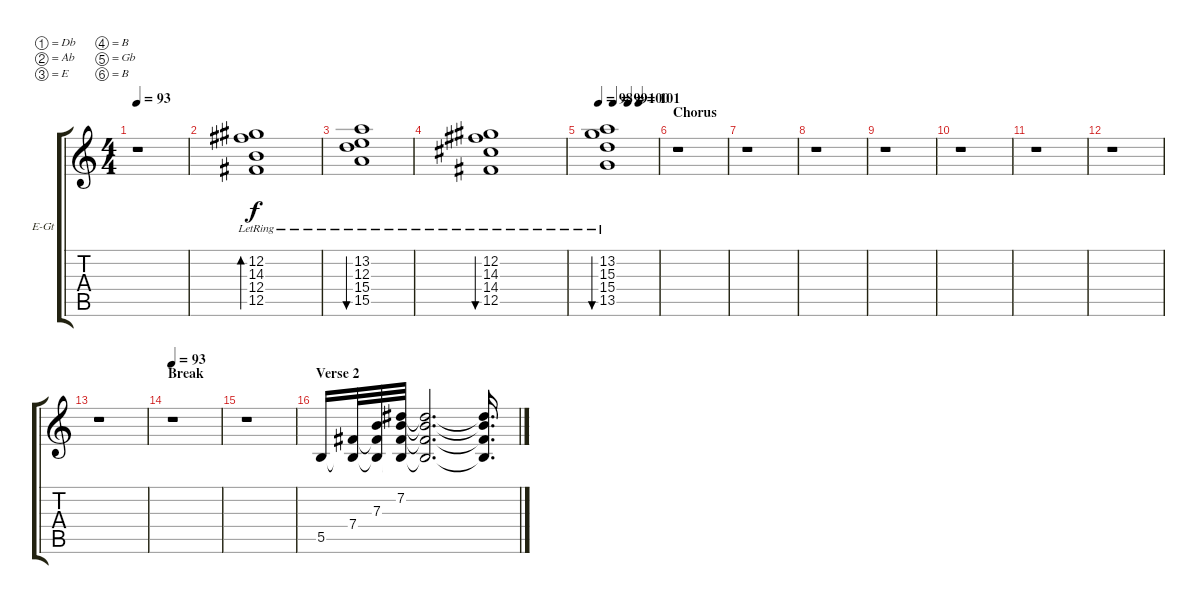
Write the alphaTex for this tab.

\bracketExtendMode groupsimilarinstruments
\firstSystemTrackNameOrientation horizontal
\otherSystemsTrackNameOrientation horizontal
\track ("Robb Flynn (Clean)" "E-Gt") {instrument electricguitarclean}
\staff {score tabs}
\tuning (Db4 Ab3 E3 B2 Gb2 B1)
\ts (4 4)
\tempo 93
\clef g2
\ks c
r.1{dy f} |
(12.2 14.3 12.4{lr} 12.5).1{bd 175} |
(13.2 12.3 15.4 15.5{lr}).1{bu 169} |
(12.2 14.3 14.4 12.5{lr}).1{bu 181} |
\tempo 98
\tempo (99 0.25)
\tempo (100 0.5)
\tempo (101 0.6875)
(13.2 15.3 15.4 13.5{lr}).1{bu 175} |
\section ("" "Chorus")
r.1 |
r.1 |
r.1 |
r.1 |
r.1 |
r.1 |
r.1 |
r.1 |
\section ("" "Break")
\tempo 93
r.1 |
r.1 |
\section ("" "Verse 2")
5.5.16 (7.4 5.5{t}).32 (7.3 7.4{t} 5.5{t}).32 (7.2 7.3{t} 7.4{t} 5.5{t}).32 (7.2{t} 7.3{t} 7.4{t} 5.5{t}).2{d} (7.2{t} 7.3{t} 7.4{t} 5.5{t}).16{d}
